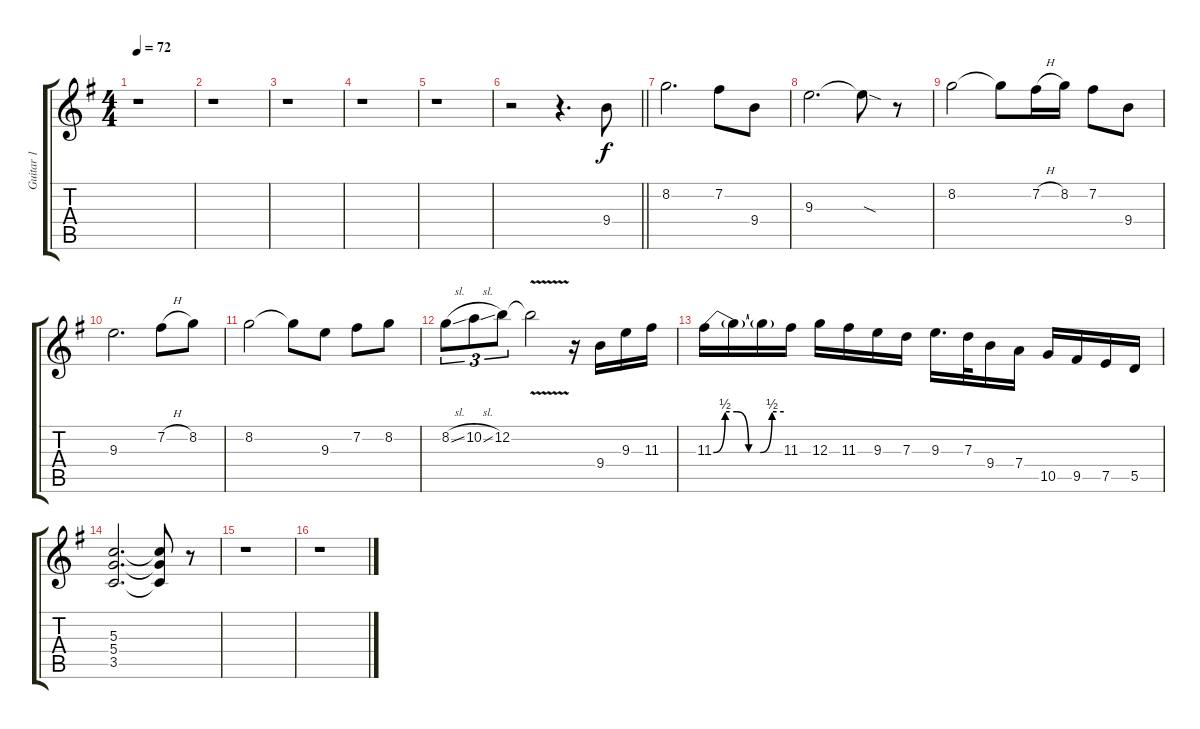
\track ("Guitar 1" "Guitar 1") {instrument electricguitarjazz}
\staff {score tabs}
\tuning (E4 B3 G3 D3 A2 E2) {hide}
\ts (4 4)
\tempo 72
\clef g2
\ks eminor
r.1{dy f} |
r.1 |
r.1 |
r.1 |
r.1 |
\barLineRight lightlight
r.2 r.4{d} 9.4.8 |
8.2.2{d} 7.2.8 9.4.8 |
9.3.2{d} 9.3{sod t}.8 r.8 |
8.2.2 8.2{t}.8 7.2{h}.16 8.2.16 7.2.8 9.4.8 |
9.3.2{d} 7.2{h}.8 8.2.8 |
8.2.2 8.2{t}.8 9.3.8 7.2.8 8.2.8 |
8.2{sl}.8{tu (3 2)} 10.2{sl}.8{tu (3 2)} 12.2.8{tu (3 2)} 12.2{v t}.2 r.16 9.4.16{instrument overdrivenguitar} 9.3.16 11.3.16 |
11.3{be (custom 0 0 10 2 20 2 30 0 40 0 50 2 60 2)}.16 11.3{t}.16 11.3{t}.16 11.3.16 12.3.16 11.3.16 9.3.16 7.3.16 9.3.16{d} 7.3.32 9.4.16 7.4.16 10.5.16 9.5.16 7.5.16 5.5.16 |
(5.3 5.4 3.5).2{d volume 16} (5.3{t} 5.4{t} 3.5{t}).8 r.8 |
r.1 |
r.1
